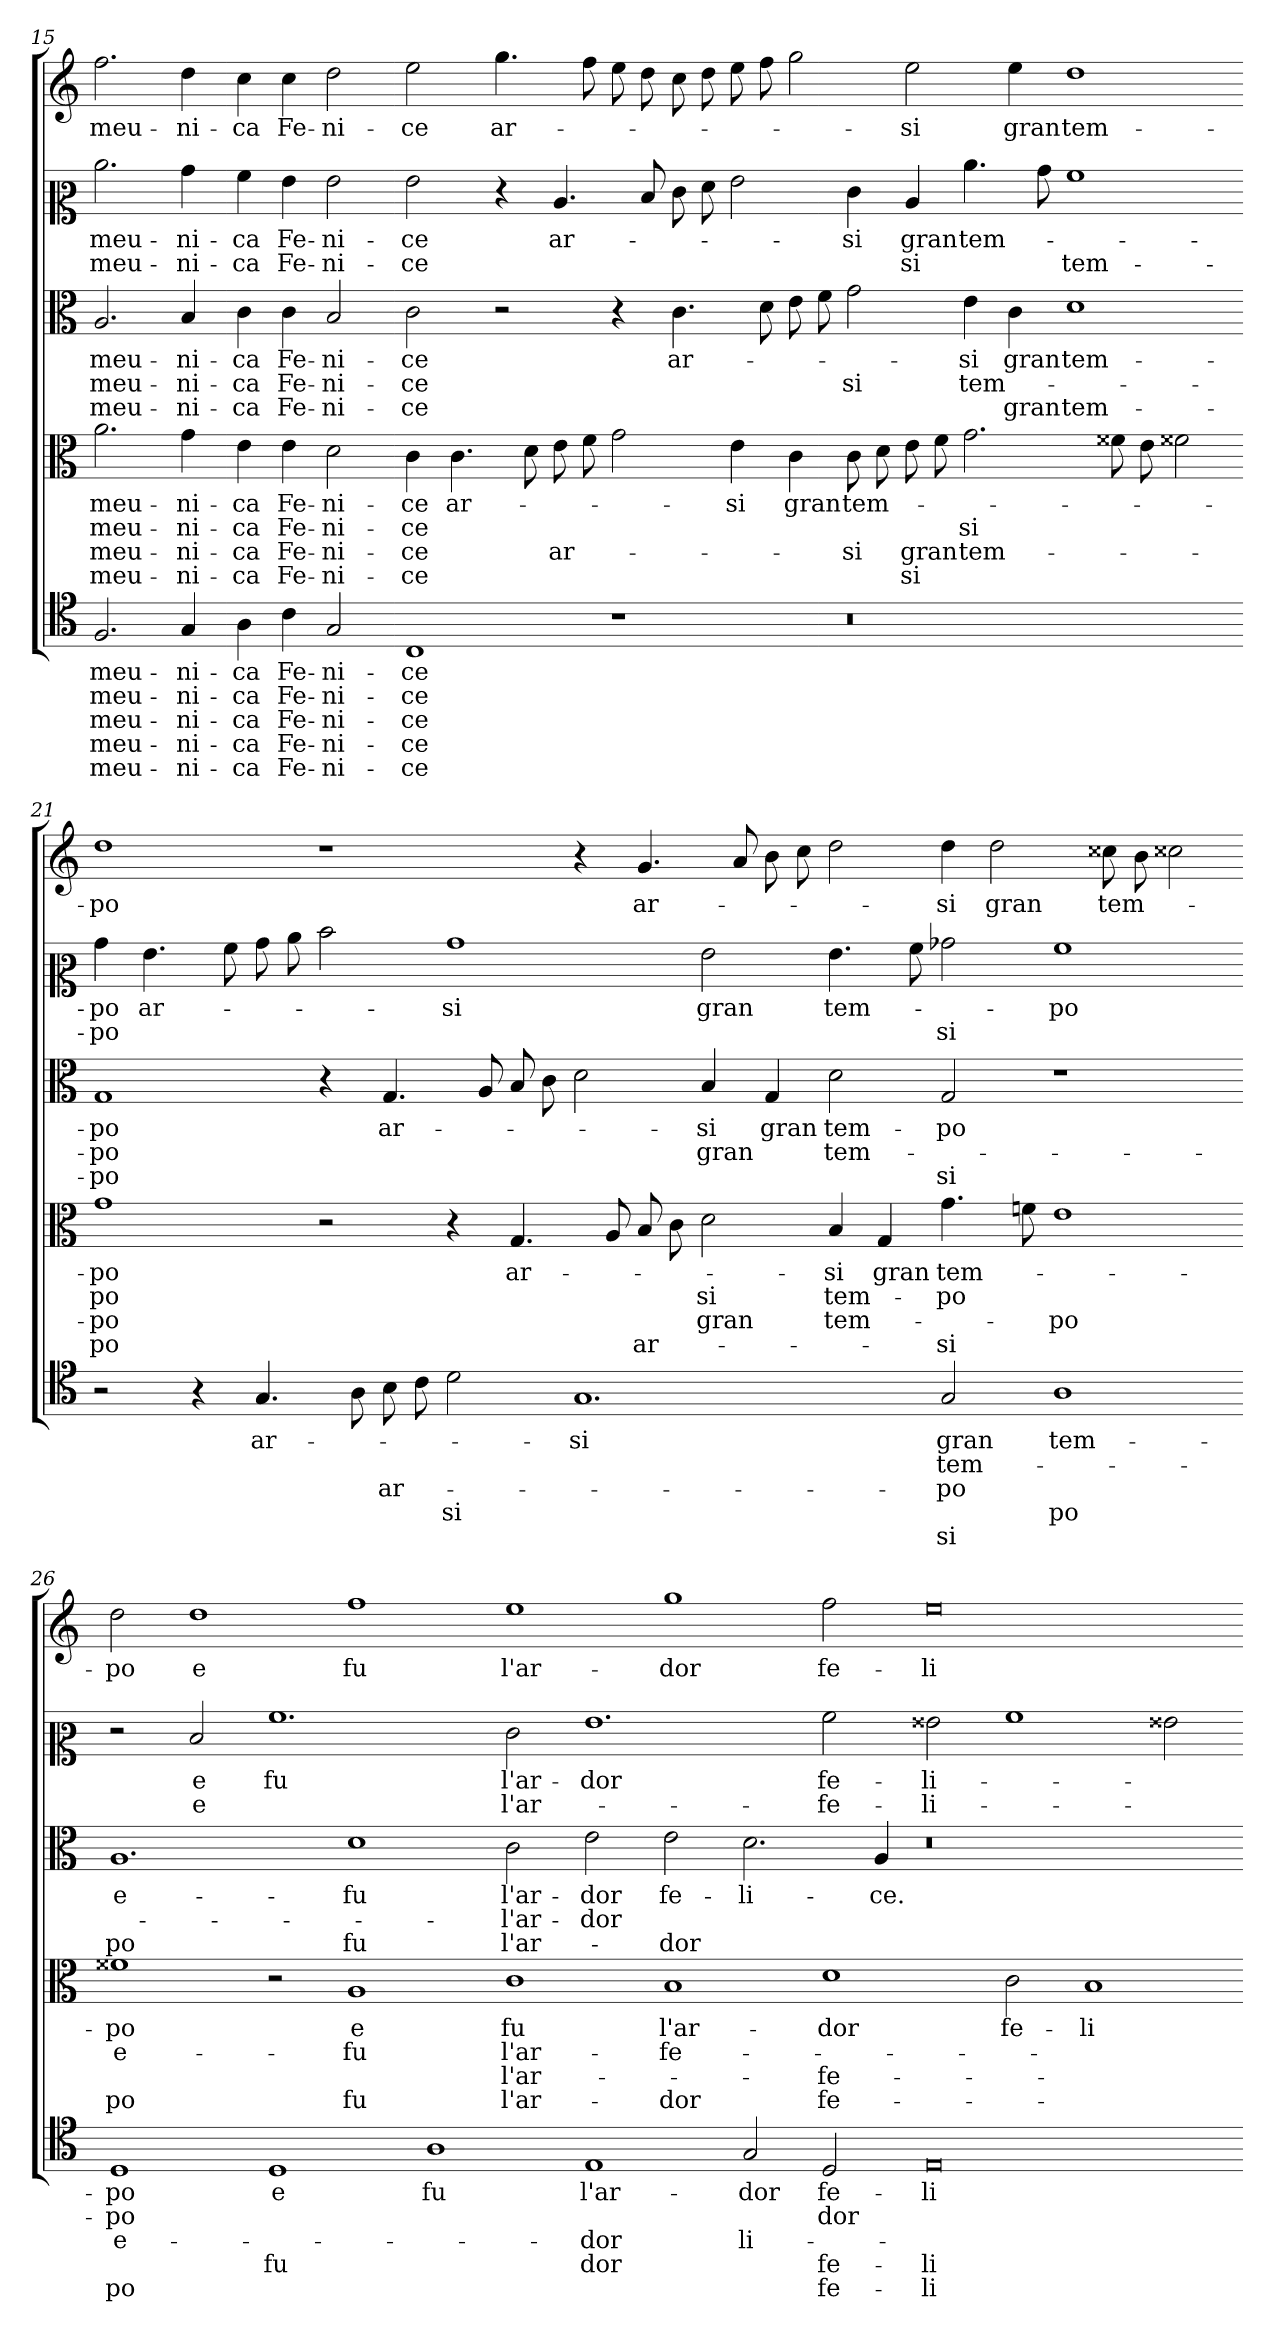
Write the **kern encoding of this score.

**kern	**text	**text	**text	**text	**text	**kern	**text	**text	**text	**text	**kern	**text	**text	**text	**kern	**text	**text	**kern	**text
*part5	*part5	*part5	*part5	*part5	*part5	*part4	*part4	*part4	*part4	*part4	*part3	*part3	*part3	*part3	*part2	*part2	*part2	*part1	*part1
*staff5	*staff5	*staff5	*staff5	*staff5	*staff5	*staff4	*staff4	*staff4	*staff4	*staff4	*staff3	*staff3	*staff3	*staff3	*staff2	*staff2	*staff2	*staff1	*staff1
*clefC4	*	*	*	*	*	*clefC3	*	*	*	*	*clefC3	*	*	*	*clefC2	*	*	*clefG2	*
*k[]	*	*	*	*	*	*k[]	*	*	*	*	*k[]	*	*	*	*k[]	*	*	*k[]	*
=15	=15	=15	=15	=15	=15	=15	=15	=15	=15	=15	=15	=15	=15	=15	=15	=15	=15	=15	=15
2.F	meu-	meu-	meu-	meu-	meu-	2.a	meu-	meu-	meu-	meu-	2.A	meu-	meu-	meu-	2.cc	meu-	meu-	2.ff	meu-
4G	ni-	ni-	ni-	ni-	ni-	4g	ni-	ni-	ni-	ni-	4B	ni-	ni-	ni-	4b	ni-	ni-	4dd	ni-
=16-	=16-	=16-	=16-	=16-	=16-	=16-	=16-	=16-	=16-	=16-	=16-	=16-	=16-	=16-	=16-	=16-	=16-	=16-	=16-
4A	ca	ca	ca	ca	ca	4e	ca	ca	ca	ca	4c	ca	ca	ca	4a	ca	ca	4cc	ca
4c	Fe-	Fe-	Fe-	Fe-	Fe-	4e	Fe-	Fe-	Fe-	Fe-	4c	Fe-	Fe-	Fe-	4g	Fe-	Fe-	4cc	Fe-
2G	ni-	ni-	ni-	ni-	ni-	2d	ni-	ni-	ni-	ni-	2B	ni-	ni-	ni-	2g	ni-	ni-	2dd	ni-
=17-	=17-	=17-	=17-	=17-	=17-	=17-	=17-	=17-	=17-	=17-	=17-	=17-	=17-	=17-	=17-	=17-	=17-	=17-	=17-
1C	ce	ce	ce	ce	ce	4c	ce	ce	ce	ce	2c	ce	ce	ce	2g	ce	ce	2ee	ce
.	.	.	.	.	.	4.c	ar-	.	.	.	.	.	.	.	.	.	.	.	.
.	.	.	.	.	.	.	.	.	.	.	2r	.	.	.	4r	.	.	4.gg	ar-
.	.	.	.	.	.	8d	.	.	.	.	.	.	.	.	.	.	.	.	.
.	.	.	.	.	.	8e	.	.	ar-	.	.	.	.	.	4.c	ar-	.	.	.
.	.	.	.	.	.	8f	.	.	.	.	.	.	.	.	.	.	.	8ff	.
1r	.	.	.	.	.	2g	.	.	.	.	4r	.	.	.	.	.	.	8ee	.
.	.	.	.	.	.	.	.	.	.	.	.	.	.	.	8d	.	.	8dd	.
.	.	.	.	.	.	.	.	.	.	.	4.c	ar-	.	.	8e	.	.	8cc	.
.	.	.	.	.	.	.	.	.	.	.	.	.	.	.	8f	.	.	8dd	.
.	.	.	.	.	.	4e	si	.	.	.	.	.	.	.	2g	.	.	8ee	.
.	.	.	.	.	.	.	.	.	.	.	8d	.	.	.	.	.	.	8ff	.
.	.	.	.	.	.	4c	gran	.	.	.	8e	.	.	.	.	.	.	2gg	.
.	.	.	.	.	.	.	.	.	.	.	8f	.	.	.	.	.	.	.	.
0r	.	.	.	.	.	8c	tem-	.	si	.	2g	.	si	.	4e	si	.	.	.
.	.	.	.	.	.	8d	.	.	.	.	.	.	.	.	.	.	.	.	.
.	.	.	.	.	.	8e	.	.	gran	si	.	.	.	.	4c	gran	si	2ee	si
.	.	.	.	.	.	8f	.	.	.	.	.	.	.	.	.	.	.	.	.
.	.	.	.	.	.	2.g	.	si	tem-	.	4e	si	tem-	.	4.cc	tem-	.	.	.
.	.	.	.	.	.	.	.	.	.	.	4c	gran	.	gran	.	.	.	4ee	gran
.	.	.	.	.	.	.	.	.	.	.	.	.	.	.	8b	.	.	.	.
.	.	.	.	.	.	.	.	.	.	.	1d	tem-	.	tem-	1a	.	tem-	1dd	tem-
.	.	.	.	.	.	8f##X	.	.	.	.	.	.	.	.	.	.	.	.	.
.	.	.	.	.	.	8e	.	.	.	.	.	.	.	.	.	.	.	.	.
.	.	.	.	.	.	2f##X	.	.	.	.	.	.	.	.	.	.	.	.	.
=21-	=21-	=21-	=21-	=21-	=21-	=21-	=21-	=21-	=21-	=21-	=21-	=21-	=21-	=21-	=21-	=21-	=21-	=21-	=21-
2r	.	.	.	.	.	1g	po	po	po	po	1G	po	po	po	4b	po	po	1dd	po
.	.	.	.	.	.	.	.	.	.	.	.	.	.	.	4.g	ar-	.	.	.
4r	.	.	.	.	.	.	.	.	.	.	.	.	.	.	.	.	.	.	.
.	.	.	.	.	.	.	.	.	.	.	.	.	.	.	8a	.	.	.	.
4.G	ar-	.	.	.	.	.	.	.	.	.	.	.	.	.	8b	.	.	.	.
.	.	.	.	.	.	.	.	.	.	.	.	.	.	.	8cc	.	.	.	.
.	.	.	.	.	.	2r	.	.	.	.	4r	.	.	.	2dd	.	.	1r	.
8A	.	.	.	.	.	.	.	.	.	.	.	.	.	.	.	.	.	.	.
8B	.	.	ar-	.	.	.	.	.	.	.	4.G	ar-	.	.	.	.	.	.	.
8c	.	.	.	.	.	.	.	.	.	.	.	.	.	.	.	.	.	.	.
2d	.	.	.	si	.	4r	.	.	.	.	.	.	.	.	1b	si	.	.	.
.	.	.	.	.	.	.	.	.	.	.	8A	.	.	.	.	.	.	.	.
.	.	.	.	.	.	4.G	ar-	.	.	.	8B	.	.	.	.	.	.	.	.
.	.	.	.	.	.	.	.	.	.	.	8c	.	.	.	.	.	.	.	.
1.G	si	.	.	.	.	.	.	.	.	.	2d	.	.	.	.	.	.	4r	.
.	.	.	.	.	.	8A	.	.	.	.	.	.	.	.	.	.	.	.	.
.	.	.	.	.	.	8B	.	.	.	ar-	.	.	.	.	.	.	.	4.g	ar-
.	.	.	.	.	.	8c	.	.	.	.	.	.	.	.	.	.	.	.	.
.	.	.	.	.	.	2d	.	si	gran	.	4B	si	gran	.	2g	gran	.	.	.
.	.	.	.	.	.	.	.	.	.	.	.	.	.	.	.	.	.	8a	.
.	.	.	.	.	.	.	.	.	.	.	4G	gran	.	.	.	.	.	8b	.
.	.	.	.	.	.	.	.	.	.	.	.	.	.	.	.	.	.	8cc	.
.	.	.	.	.	.	4B	si	tem-	tem-	.	2d	tem-	tem-	.	4.g	tem-	.	2dd	.
.	.	.	.	.	.	4G	gran	.	.	.	.	.	.	.	.	.	.	.	.
.	.	.	.	.	.	.	.	.	.	.	.	.	.	.	8a	.	.	.	.
2G	gran	tem-	po	.	si	4.g	tem-	po	.	si	2G	po	.	si	2b-X	.	si	4dd	si
.	.	.	.	.	.	.	.	.	.	.	.	.	.	.	.	.	.	2dd	gran
.	.	.	.	.	.	8f	.	.	.	.	.	.	.	.	.	.	.	.	.
1A	tem-	.	.	po	.	1e	.	.	po	.	1r	.	.	.	1a	po	.	.	.
.	.	.	.	.	.	.	.	.	.	.	.	.	.	.	.	.	.	8cc##X	tem-
.	.	.	.	.	.	.	.	.	.	.	.	.	.	.	.	.	.	8b	.
.	.	.	.	.	.	.	.	.	.	.	.	.	.	.	.	.	.	2cc##X	.
=26-	=26-	=26-	=26-	=26-	=26-	=26-	=26-	=26-	=26-	=26-	=26-	=26-	=26-	=26-	=26-	=26-	=26-	=26-	=26-
1D	po	po	e-	.	po	1f##X	po	e-	.	po	1.A	e-	.	po	2r	.	.	2dd	po
.	.	.	.	.	.	.	.	.	.	.	.	.	.	.	2d	e	e	1dd	e
1D	e	.	.	fu	.	2r	.	.	.	.	.	.	.	.	1.a	fu	.	.	.
.	.	.	.	.	.	1A	e	fu	.	fu	1d	fu	.	fu	.	.	.	1ff	fu
1A	fu	.	.	.	.	.	.	.	.	.	.	.	.	.	.	.	.	.	.
.	.	.	.	.	.	1c	fu	l'ar-	l'ar-	l'ar-	2c	l'ar-	l'ar-	l'ar-	2e	l'ar-	l'ar-	1ee	l'ar-
1E	l'ar-	.	dor	dor	.	.	.	.	.	.	2e	dor	dor	.	1.g	dor	.	.	.
.	.	.	.	.	.	1B	l'ar-	fe-	.	dor	2e	fe-	.	dor	.	.	.	1gg	dor
2G	dor	.	li-	.	.	.	.	.	.	.	2.d	li-	.	.	.	.	.	.	.
2D	fe-	dor	.	fe-	fe-	1d	dor	.	fe-	fe-	.	.	.	.	2a	fe-	fe-	2ff	fe-
.	.	.	.	.	.	.	.	.	.	.	4A	ce.	.	.	.	.	.	.	.
0E	li-	.	.	li-	li-	.	.	.	.	.	0r	.	.	.	2g##X	li-	li-	0ee	li-
.	.	.	.	.	.	2c	fe-	.	.	.	.	.	.	.	1a	.	.	.	.
.	.	.	.	.	.	1B	li-	.	.	.	.	.	.	.	.	.	.	.	.
.	.	.	.	.	.	.	.	.	.	.	.	.	.	.	2g##X	.	.	.	.
=-	=-	=-	=-	=-	=-	=-	=-	=-	=-	=-	=-	=-	=-	=-	=-	=-	=-	=-	=-
*-	*-	*-	*-	*-	*-	*-	*-	*-	*-	*-	*-	*-	*-	*-	*-	*-	*-	*-	*-
